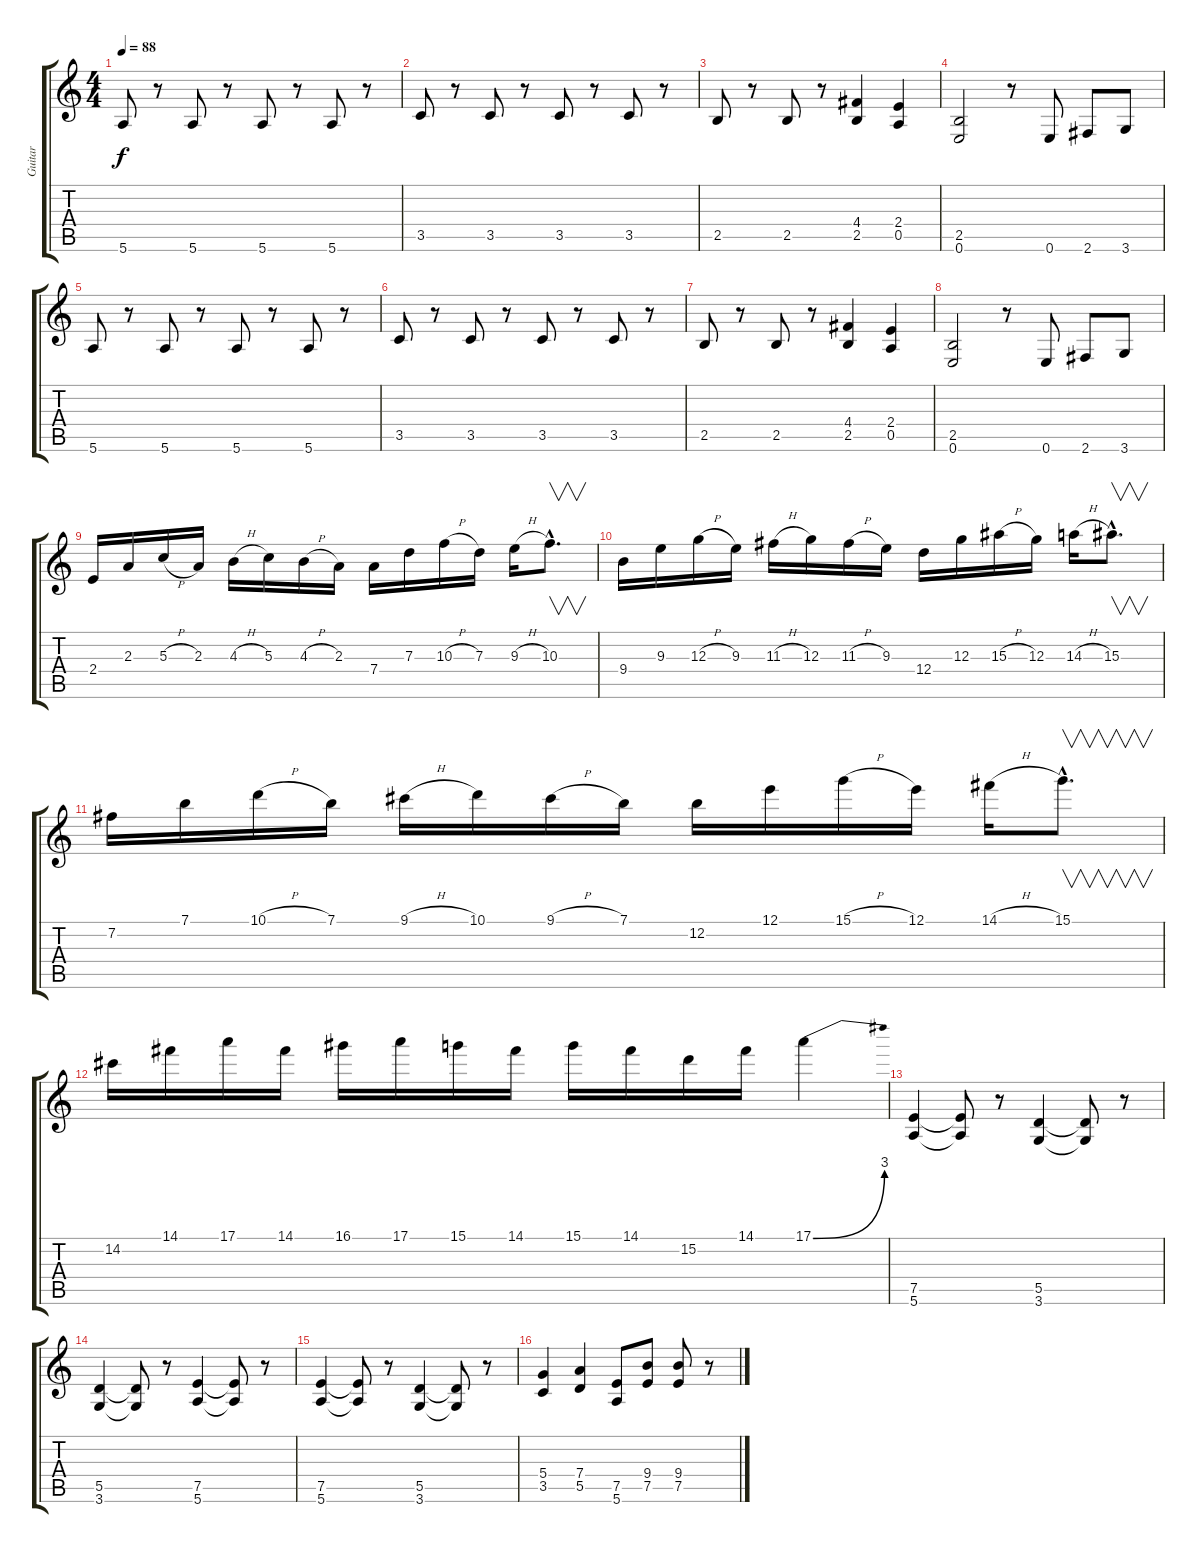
\track ("Guitar" "Guitar") {instrument distortionguitar}
\staff {score tabs}
\tuning (E4 B3 G3 D3 A2 E2) {hide}
\ts (4 4)
\tempo 88
\clef g2
\ks c
5.6.8{dy f} r.8 5.6.8 r.8 5.6.8 r.8 5.6.8 r.8 |
3.5.8 r.8 3.5.8 r.8 3.5.8 r.8 3.5.8 r.8 |
2.5.8 r.8 2.5.8 r.8 (4.4 2.5).4 (2.4 0.5).4 |
(2.5 0.6).2 r.8 0.6.8 2.6.8 3.6.8 |
5.6.8 r.8 5.6.8 r.8 5.6.8 r.8 5.6.8 r.8 |
3.5.8 r.8 3.5.8 r.8 3.5.8 r.8 3.5.8 r.8 |
2.5.8 r.8 2.5.8 r.8 (4.4 2.5).4 (2.4 0.5).4 |
(2.5 0.6).2 r.8 0.6.8 2.6.8 3.6.8 |
2.4.16 2.3.16 5.3{h}.16 2.3.16 4.3{h}.16 5.3.16 4.3{h}.16 2.3.16 7.4.16 7.3.16 10.3{h}.16 7.3.16 9.3{h}.16 10.3{hac}.8{v d} |
9.4.16 9.3.16 12.3{h}.16 9.3.16 11.3{h}.16 12.3.16 11.3{h}.16 9.3.16 12.4.16 12.3.16 15.3{h}.16 12.3.16 14.3{h}.16 15.3{hac}.8{v d} |
7.2.16 7.1.16 10.1{h}.16 7.1.16 9.1{h}.16 10.1.16 9.1{h}.16 7.1.16 12.2.16 12.1.16 15.1{h}.16 12.1.16 14.1{h}.16 15.1{hac}.8{v d} |
14.2.16 14.1.16 17.1.16 14.1.16 16.1.16 17.1.16 15.1.16 14.1.16 15.1.16 14.1.16 15.2.16 14.1.16 17.1{be (bend 0 0 60 12)}.4 |
(7.5 5.6).4 (7.5{t} 5.6{t}).8 r.8 (5.5 3.6).4 (5.5{t} 3.6{t}).8 r.8 |
(5.5 3.6).4 (5.5{t} 3.6{t}).8 r.8 (7.5 5.6).4 (7.5{t} 5.6{t}).8 r.8 |
(7.5 5.6).4 (7.5{t} 5.6{t}).8 r.8 (5.5 3.6).4 (5.5{t} 3.6{t}).8 r.8 |
(5.4 3.5).4 (7.4 5.5).4 (7.5 5.6).8 (9.4 7.5).8 (9.4 7.5{ss}).8 r.8
